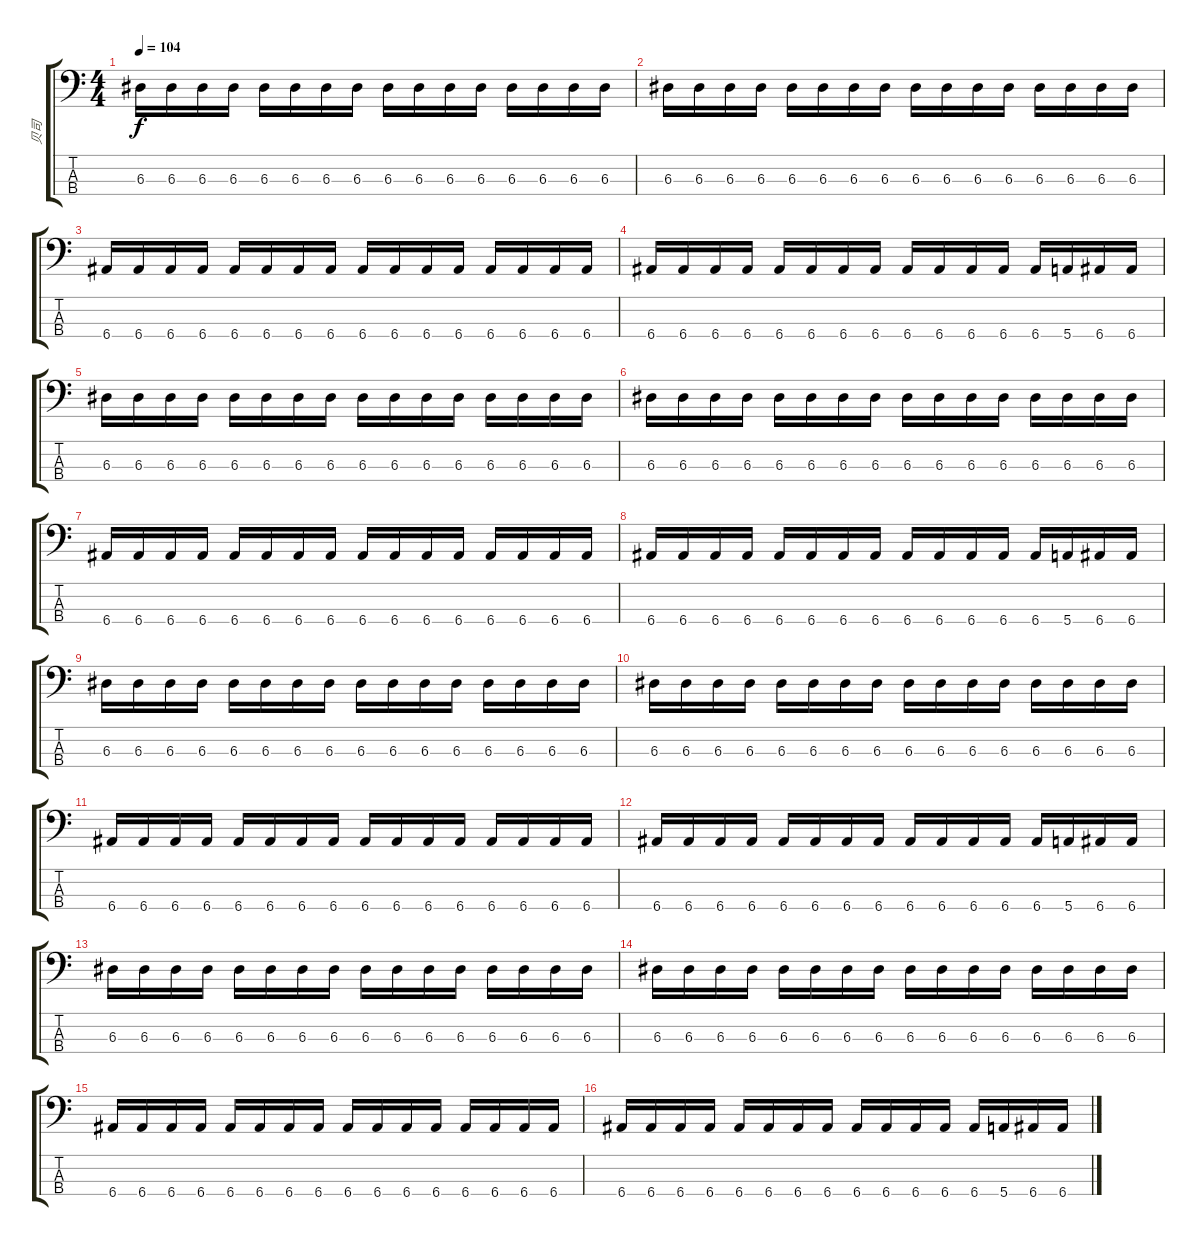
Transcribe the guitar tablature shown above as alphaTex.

\track ("贝司" "贝司") {instrument electricbassfinger}
\staff {score tabs}
\tuning (G2 D2 A1 E1) {hide}
\ts (4 4)
\tempo 104
\clef f4
\ks c
6.3.16{dy f} 6.3.16 6.3.16 6.3.16 6.3.16 6.3.16 6.3.16 6.3.16 6.3.16 6.3.16 6.3.16 6.3.16 6.3.16 6.3.16 6.3.16 6.3.16 |
6.3.16 6.3.16 6.3.16 6.3.16 6.3.16 6.3.16 6.3.16 6.3.16 6.3.16 6.3.16 6.3.16 6.3.16 6.3.16 6.3.16 6.3.16 6.3.16 |
6.4.16 6.4.16 6.4.16 6.4.16 6.4.16 6.4.16 6.4.16 6.4.16 6.4.16 6.4.16 6.4.16 6.4.16 6.4.16 6.4.16 6.4.16 6.4.16 |
6.4.16 6.4.16 6.4.16 6.4.16 6.4.16 6.4.16 6.4.16 6.4.16 6.4.16 6.4.16 6.4.16 6.4.16 6.4.16 5.4.16 6.4.16 6.4.16 |
6.3.16 6.3.16 6.3.16 6.3.16 6.3.16 6.3.16 6.3.16 6.3.16 6.3.16 6.3.16 6.3.16 6.3.16 6.3.16 6.3.16 6.3.16 6.3.16 |
6.3.16 6.3.16 6.3.16 6.3.16 6.3.16 6.3.16 6.3.16 6.3.16 6.3.16 6.3.16 6.3.16 6.3.16 6.3.16 6.3.16 6.3.16 6.3.16 |
6.4.16 6.4.16 6.4.16 6.4.16 6.4.16 6.4.16 6.4.16 6.4.16 6.4.16 6.4.16 6.4.16 6.4.16 6.4.16 6.4.16 6.4.16 6.4.16 |
6.4.16 6.4.16 6.4.16 6.4.16 6.4.16 6.4.16 6.4.16 6.4.16 6.4.16 6.4.16 6.4.16 6.4.16 6.4.16 5.4.16 6.4.16 6.4.16 |
6.3.16 6.3.16 6.3.16 6.3.16 6.3.16 6.3.16 6.3.16 6.3.16 6.3.16 6.3.16 6.3.16 6.3.16 6.3.16 6.3.16 6.3.16 6.3.16 |
6.3.16 6.3.16 6.3.16 6.3.16 6.3.16 6.3.16 6.3.16 6.3.16 6.3.16 6.3.16 6.3.16 6.3.16 6.3.16 6.3.16 6.3.16 6.3.16 |
6.4.16 6.4.16 6.4.16 6.4.16 6.4.16 6.4.16 6.4.16 6.4.16 6.4.16 6.4.16 6.4.16 6.4.16 6.4.16 6.4.16 6.4.16 6.4.16 |
6.4.16 6.4.16 6.4.16 6.4.16 6.4.16 6.4.16 6.4.16 6.4.16 6.4.16 6.4.16 6.4.16 6.4.16 6.4.16 5.4.16 6.4.16 6.4.16 |
6.3.16 6.3.16 6.3.16 6.3.16 6.3.16 6.3.16 6.3.16 6.3.16 6.3.16 6.3.16 6.3.16 6.3.16 6.3.16 6.3.16 6.3.16 6.3.16 |
6.3.16 6.3.16 6.3.16 6.3.16 6.3.16 6.3.16 6.3.16 6.3.16 6.3.16 6.3.16 6.3.16 6.3.16 6.3.16 6.3.16 6.3.16 6.3.16 |
6.4.16 6.4.16 6.4.16 6.4.16 6.4.16 6.4.16 6.4.16 6.4.16 6.4.16 6.4.16 6.4.16 6.4.16 6.4.16 6.4.16 6.4.16 6.4.16 |
6.4.16 6.4.16 6.4.16 6.4.16 6.4.16 6.4.16 6.4.16 6.4.16 6.4.16 6.4.16 6.4.16 6.4.16 6.4.16 5.4.16 6.4.16 6.4.16
